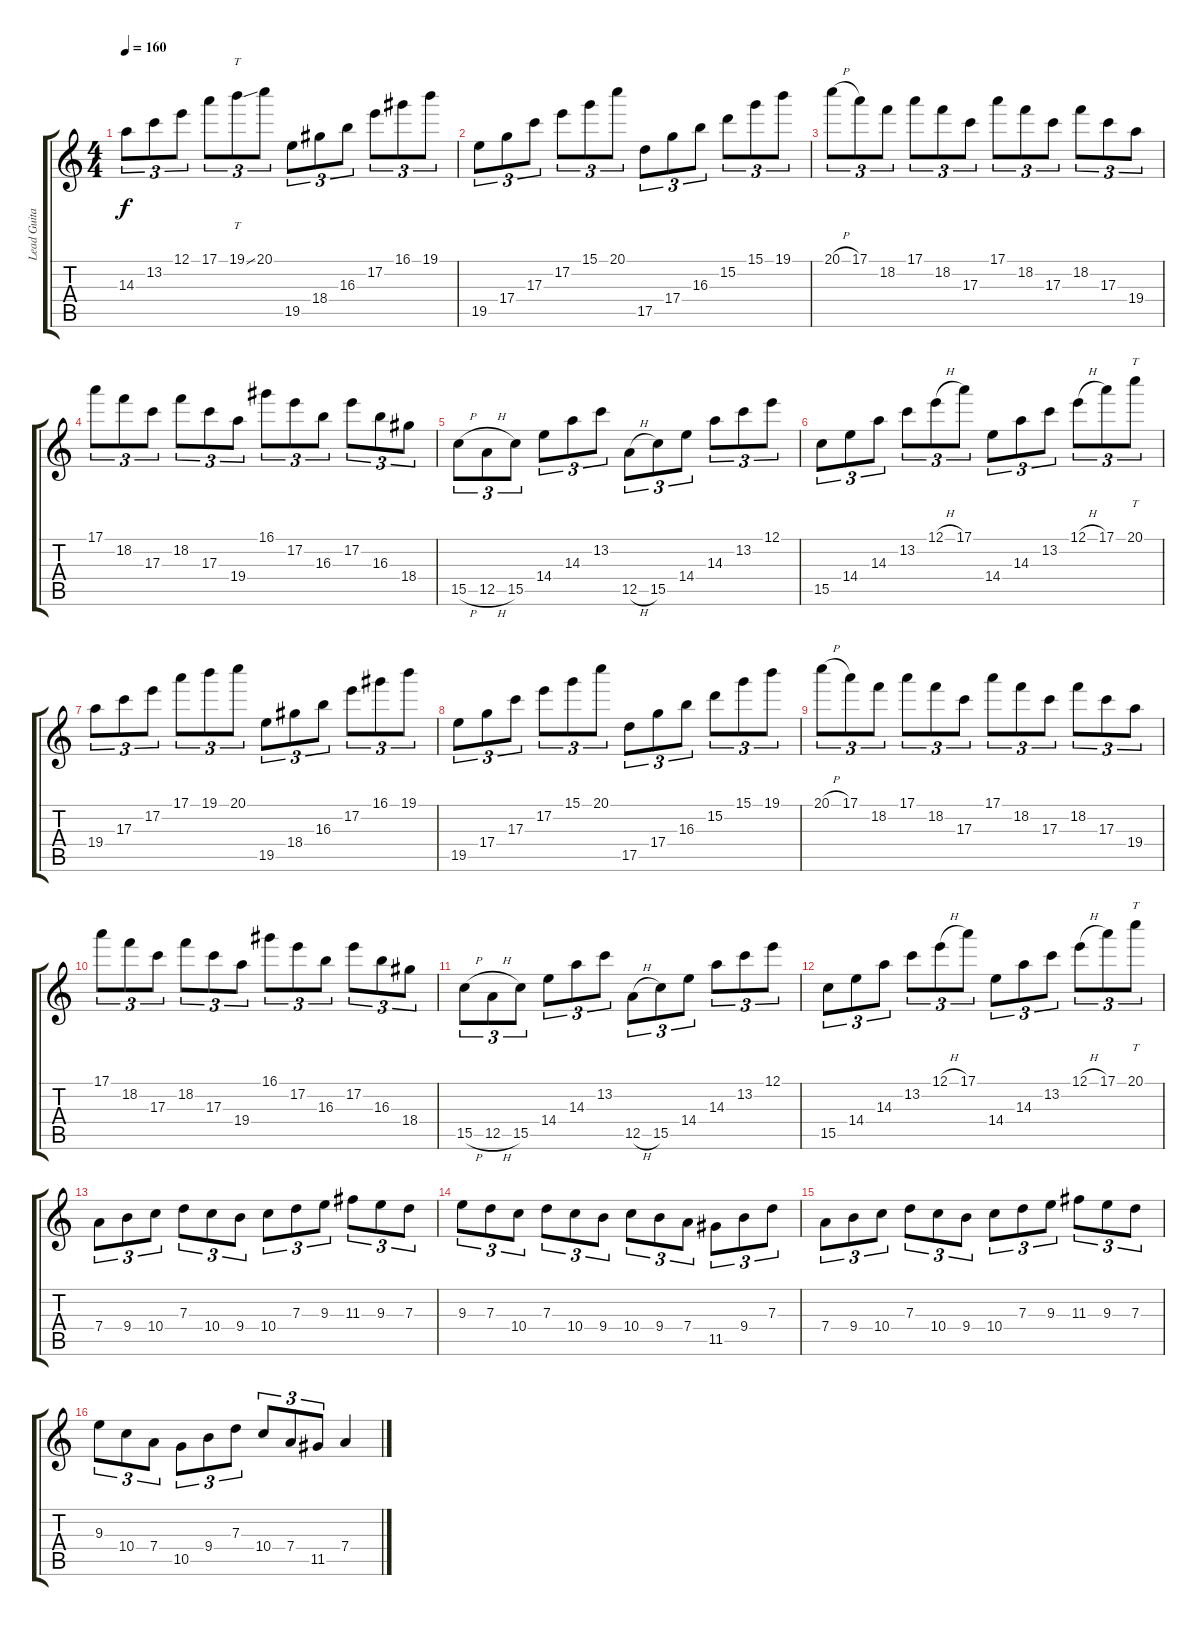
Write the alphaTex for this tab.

\track ("Lead Guitar" "Lead Guita") {instrument distortionguitar}
\staff {score tabs}
\tuning (E4 B3 G3 D3 A2 E2) {hide}
\ts (4 4)
\tempo 160
\clef g2
\ks c
14.3.8{tu (3 2) dy f} 13.2.8{tu (3 2)} 12.1.8{tu (3 2)} 17.1.8{tu (3 2)} 19.1{ss}.8{tt tu (3 2)} 20.1.8{tu (3 2)} 19.5.8{tu (3 2)} 18.4.8{tu (3 2)} 16.3.8{tu (3 2)} 17.2.8{tu (3 2)} 16.1.8{tu (3 2)} 19.1.8{tu (3 2)} |
19.5.8{tu (3 2)} 17.4.8{tu (3 2)} 17.3.8{tu (3 2)} 17.2.8{tu (3 2)} 15.1.8{tu (3 2)} 20.1.8{tu (3 2)} 17.5.8{tu (3 2)} 17.4.8{tu (3 2)} 16.3.8{tu (3 2)} 15.2.8{tu (3 2)} 15.1.8{tu (3 2)} 19.1.8{tu (3 2)} |
20.1{h}.8{tu (3 2)} 17.1.8{tu (3 2)} 18.2.8{tu (3 2)} 17.1.8{tu (3 2)} 18.2.8{tu (3 2)} 17.3.8{tu (3 2)} 17.1.8{tu (3 2)} 18.2.8{tu (3 2)} 17.3.8{tu (3 2)} 18.2.8{tu (3 2)} 17.3.8{tu (3 2)} 19.4.8{tu (3 2)} |
17.1.8{tu (3 2)} 18.2.8{tu (3 2)} 17.3.8{tu (3 2)} 18.2.8{tu (3 2)} 17.3.8{tu (3 2)} 19.4.8{tu (3 2)} 16.1.8{tu (3 2)} 17.2.8{tu (3 2)} 16.3.8{tu (3 2)} 17.2.8{tu (3 2)} 16.3.8{tu (3 2)} 18.4.8{tu (3 2)} |
15.5{h}.8{tu (3 2)} 12.5{h}.8{tu (3 2)} 15.5.8{tu (3 2)} 14.4.8{tu (3 2)} 14.3.8{tu (3 2)} 13.2.8{tu (3 2)} 12.5{h}.8{tu (3 2)} 15.5.8{tu (3 2)} 14.4.8{tu (3 2)} 14.3.8{tu (3 2)} 13.2.8{tu (3 2)} 12.1.8{tu (3 2)} |
15.5.8{tu (3 2)} 14.4.8{tu (3 2)} 14.3.8{tu (3 2)} 13.2.8{tu (3 2)} 12.1{h}.8{tu (3 2)} 17.1.8{tu (3 2)} 14.4.8{tu (3 2)} 14.3.8{tu (3 2)} 13.2.8{tu (3 2)} 12.1{h}.8{tu (3 2)} 17.1.8{tu (3 2)} 20.1.8{tt tu (3 2)} |
19.4.8{tu (3 2)} 17.3.8{tu (3 2)} 17.2.8{tu (3 2)} 17.1.8{tu (3 2)} 19.1.8{tu (3 2)} 20.1.8{tu (3 2)} 19.5.8{tu (3 2)} 18.4.8{tu (3 2)} 16.3.8{tu (3 2)} 17.2.8{tu (3 2)} 16.1.8{tu (3 2)} 19.1.8{tu (3 2)} |
19.5.8{tu (3 2)} 17.4.8{tu (3 2)} 17.3.8{tu (3 2)} 17.2.8{tu (3 2)} 15.1.8{tu (3 2)} 20.1.8{tu (3 2)} 17.5.8{tu (3 2)} 17.4.8{tu (3 2)} 16.3.8{tu (3 2)} 15.2.8{tu (3 2)} 15.1.8{tu (3 2)} 19.1.8{tu (3 2)} |
20.1{h}.8{tu (3 2)} 17.1.8{tu (3 2)} 18.2.8{tu (3 2)} 17.1.8{tu (3 2)} 18.2.8{tu (3 2)} 17.3.8{tu (3 2)} 17.1.8{tu (3 2)} 18.2.8{tu (3 2)} 17.3.8{tu (3 2)} 18.2.8{tu (3 2)} 17.3.8{tu (3 2)} 19.4.8{tu (3 2)} |
17.1.8{tu (3 2)} 18.2.8{tu (3 2)} 17.3.8{tu (3 2)} 18.2.8{tu (3 2)} 17.3.8{tu (3 2)} 19.4.8{tu (3 2)} 16.1.8{tu (3 2)} 17.2.8{tu (3 2)} 16.3.8{tu (3 2)} 17.2.8{tu (3 2)} 16.3.8{tu (3 2)} 18.4.8{tu (3 2)} |
15.5{h}.8{tu (3 2)} 12.5{h}.8{tu (3 2)} 15.5.8{tu (3 2)} 14.4.8{tu (3 2)} 14.3.8{tu (3 2)} 13.2.8{tu (3 2)} 12.5{h}.8{tu (3 2)} 15.5.8{tu (3 2)} 14.4.8{tu (3 2)} 14.3.8{tu (3 2)} 13.2.8{tu (3 2)} 12.1.8{tu (3 2)} |
15.5.8{tu (3 2)} 14.4.8{tu (3 2)} 14.3.8{tu (3 2)} 13.2.8{tu (3 2)} 12.1{h}.8{tu (3 2)} 17.1.8{tu (3 2)} 14.4.8{tu (3 2)} 14.3.8{tu (3 2)} 13.2.8{tu (3 2)} 12.1{h}.8{tu (3 2)} 17.1.8{tu (3 2)} 20.1.8{tt tu (3 2)} |
7.4.8{tu (3 2)} 9.4.8{tu (3 2)} 10.4.8{tu (3 2)} 7.3.8{tu (3 2)} 10.4.8{tu (3 2)} 9.4.8{tu (3 2)} 10.4.8{tu (3 2)} 7.3.8{tu (3 2)} 9.3.8{tu (3 2)} 11.3.8{tu (3 2)} 9.3.8{tu (3 2)} 7.3.8{tu (3 2)} |
9.3.8{tu (3 2)} 7.3.8{tu (3 2)} 10.4.8{tu (3 2)} 7.3.8{tu (3 2)} 10.4.8{tu (3 2)} 9.4.8{tu (3 2)} 10.4.8{tu (3 2)} 9.4.8{tu (3 2)} 7.4.8{tu (3 2)} 11.5.8{tu (3 2)} 9.4.8{tu (3 2)} 7.3.8{tu (3 2)} |
7.4.8{tu (3 2)} 9.4.8{tu (3 2)} 10.4.8{tu (3 2)} 7.3.8{tu (3 2)} 10.4.8{tu (3 2)} 9.4.8{tu (3 2)} 10.4.8{tu (3 2)} 7.3.8{tu (3 2)} 9.3.8{tu (3 2)} 11.3.8{tu (3 2)} 9.3.8{tu (3 2)} 7.3.8{tu (3 2)} |
9.3.8{tu (3 2)} 10.4.8{tu (3 2)} 7.4.8{tu (3 2)} 10.5.8{tu (3 2)} 9.4.8{tu (3 2)} 7.3.8{tu (3 2)} 10.4.8{tu (3 2)} 7.4.8{tu (3 2)} 11.5.8{tu (3 2)} 7.4.4
